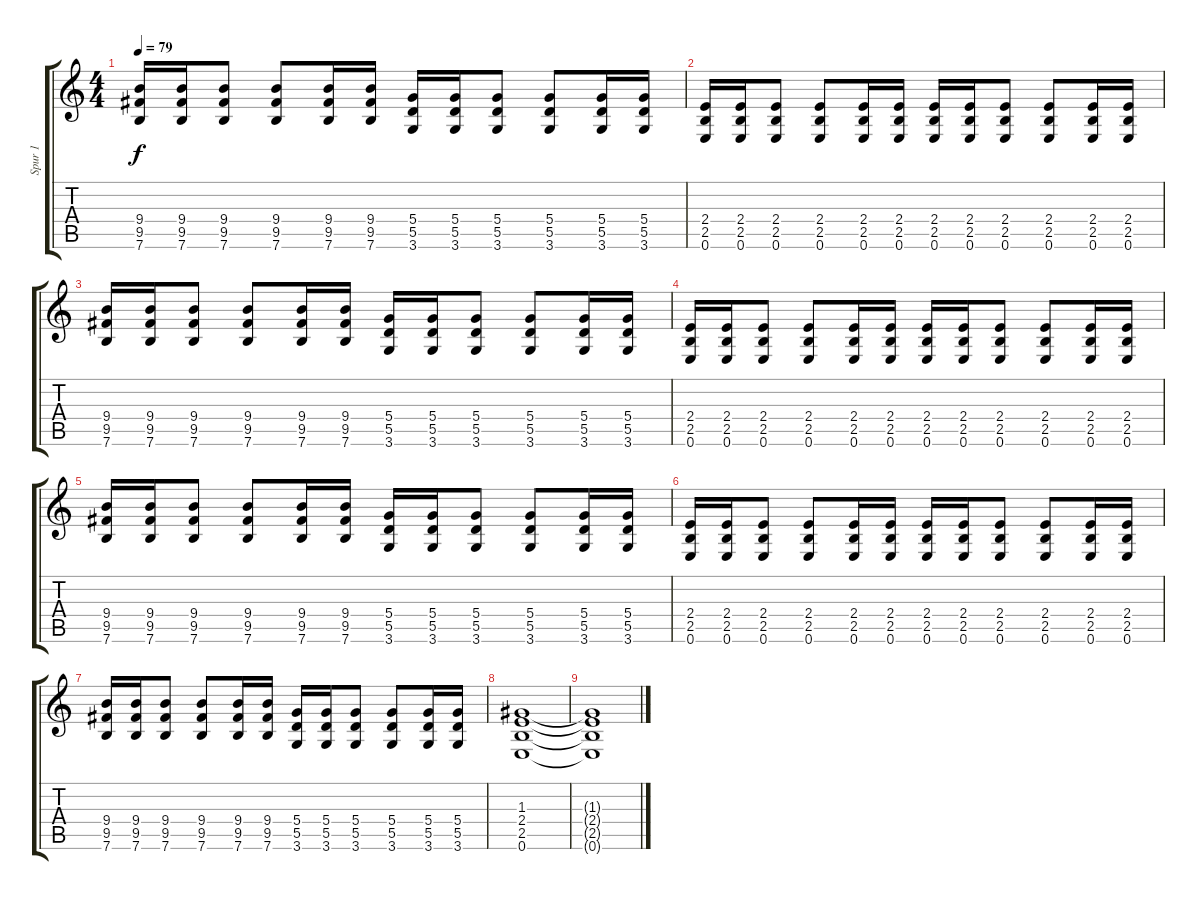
\track ("Spur 1" "Spur 1") {instrument electricguitarjazz}
\staff {score tabs}
\tuning (E4 B3 G3 D3 A2 E2) {hide}
\ts (4 4)
\tempo 79
\clef g2
\ks c
(9.4 9.5 7.6).16{dy f} (9.4 9.5 7.6).16 (9.4 9.5 7.6).8 (9.4 9.5 7.6).8 (9.4 9.5 7.6).16 (9.4 9.5 7.6).16 (5.4 5.5 3.6).16 (5.4 5.5 3.6).16 (5.4 5.5 3.6).8 (5.4 5.5 3.6).8 (5.4 5.5 3.6).16 (5.4 5.5 3.6).16 |
(2.4 2.5 0.6).16 (2.4 2.5 0.6).16 (2.4 2.5 0.6).8 (2.4 2.5 0.6).8 (2.4 2.5 0.6).16 (2.4 2.5 0.6).16 (2.4 2.5 0.6).16 (2.4 2.5 0.6).16 (2.4 2.5 0.6).8 (2.4 2.5 0.6).8 (2.4 2.5 0.6).16 (2.4 2.5 0.6).16 |
(9.4 9.5 7.6).16 (9.4 9.5 7.6).16 (9.4 9.5 7.6).8 (9.4 9.5 7.6).8 (9.4 9.5 7.6).16 (9.4 9.5 7.6).16 (5.4 5.5 3.6).16 (5.4 5.5 3.6).16 (5.4 5.5 3.6).8 (5.4 5.5 3.6).8 (5.4 5.5 3.6).16 (5.4 5.5 3.6).16 |
(2.4 2.5 0.6).16 (2.4 2.5 0.6).16 (2.4 2.5 0.6).8 (2.4 2.5 0.6).8 (2.4 2.5 0.6).16 (2.4 2.5 0.6).16 (2.4 2.5 0.6).16 (2.4 2.5 0.6).16 (2.4 2.5 0.6).8 (2.4 2.5 0.6).8 (2.4 2.5 0.6).16 (2.4 2.5 0.6).16 |
(9.4 9.5 7.6).16 (9.4 9.5 7.6).16 (9.4 9.5 7.6).8 (9.4 9.5 7.6).8 (9.4 9.5 7.6).16 (9.4 9.5 7.6).16 (5.4 5.5 3.6).16 (5.4 5.5 3.6).16 (5.4 5.5 3.6).8 (5.4 5.5 3.6).8 (5.4 5.5 3.6).16 (5.4 5.5 3.6).16 |
(2.4 2.5 0.6).16 (2.4 2.5 0.6).16 (2.4 2.5 0.6).8 (2.4 2.5 0.6).8 (2.4 2.5 0.6).16 (2.4 2.5 0.6).16 (2.4 2.5 0.6).16 (2.4 2.5 0.6).16 (2.4 2.5 0.6).8 (2.4 2.5 0.6).8 (2.4 2.5 0.6).16 (2.4 2.5 0.6).16 |
(9.4 9.5 7.6).16 (9.4 9.5 7.6).16 (9.4 9.5 7.6).8 (9.4 9.5 7.6).8 (9.4 9.5 7.6).16 (9.4 9.5 7.6).16 (5.4 5.5 3.6).16 (5.4 5.5 3.6).16 (5.4 5.5 3.6).8 (5.4 5.5 3.6).8 (5.4 5.5 3.6).16 (5.4 5.5 3.6).16 |
(1.3 2.4 2.5 0.6).1 |
(1.3{t} 2.4{t} 2.5{t} 0.6{t}).1
